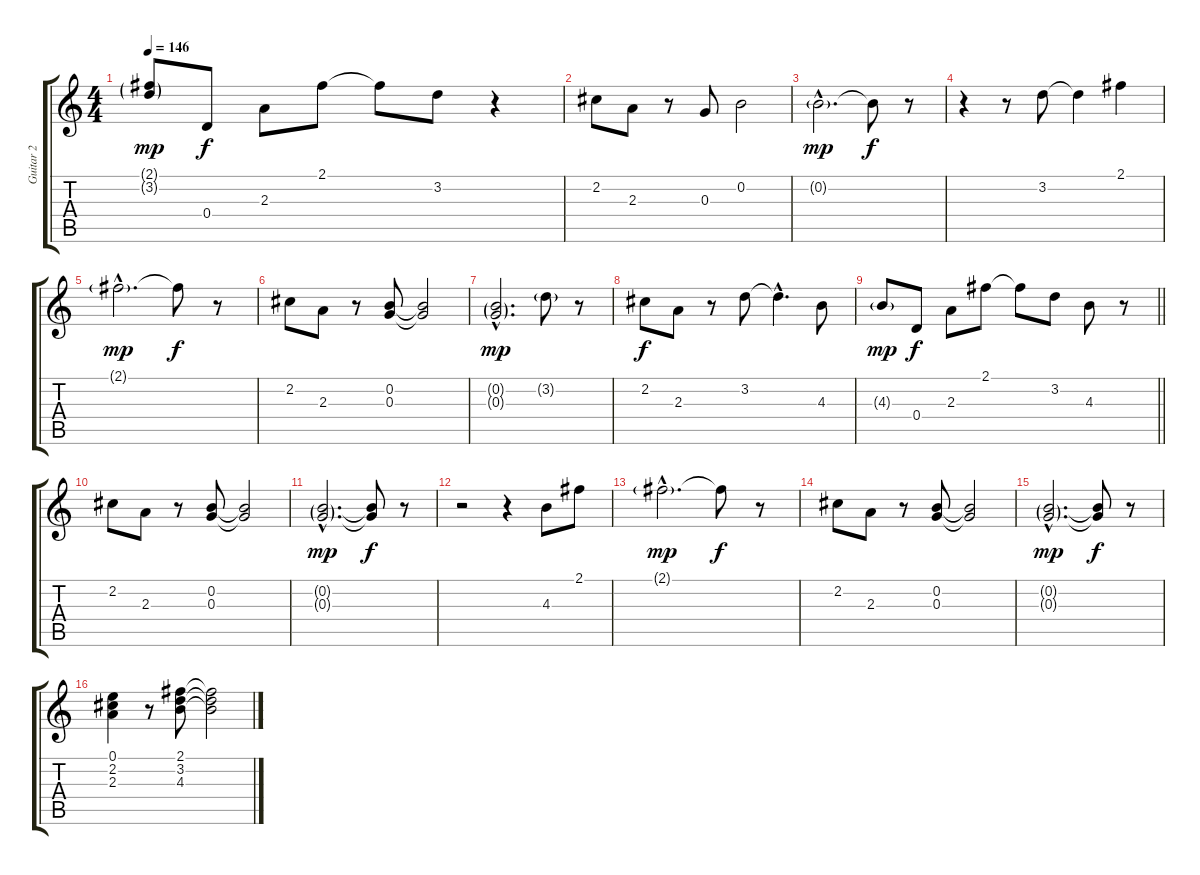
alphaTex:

\track ("Guitar 2" "Guitar 2") {instrument electricguitarclean}
\staff {score tabs}
\tuning (E4 B3 G3 D3 A2 E2) {hide}
\ts (4 4)
\tempo 146
\clef g2
\ks c
(2.1{g} 3.2{g}).8{dy mp} 0.4.8{dy f} 2.3.8 2.1.8 2.1{t}.8 3.2.8 r.4 |
2.2.8 2.3.8 r.8 0.3.8 0.2.2 |
0.2{g hac}.2{d dy mp} 0.2{t}.8{dy f} r.8 |
r.4 r.8 3.2.8 3.2{t}.4 2.1.4 |
2.1{g hac}.2{d dy mp} 2.1{t}.8{dy f} r.8 |
2.2.8 2.3.8 r.8 (0.2 0.3).8 (0.2{t} 0.3{t}).2 |
(0.2{g hac} 0.3{g hac}).2{d dy mp} 3.2{g}.8 r.8 |
2.2.8{dy f} 2.3.8 r.8 3.2.8 3.2{hac t}.4{d} 4.3.8 |
\barLineRight lightlight
4.3{g}.8{dy mp} 0.4.8{dy f} 2.3.8 2.1.8 2.1{t}.8 3.2.8 4.3.8 r.8 |
2.2.8 2.3.8 r.8 (0.2 0.3).8 (0.2{t} 0.3{t}).2 |
(0.2{g hac} 0.3{g hac}).2{d dy mp} (0.2{t} 0.3{t}).8{dy f} r.8 |
r.2 r.4 4.3.8 2.1.8 |
2.1{g hac}.2{d dy mp} 2.1{t}.8{dy f} r.8 |
2.2.8 2.3.8 r.8 (0.2 0.3).8 (0.2{t} 0.3{t}).2 |
(0.2{g hac} 0.3{g hac}).2{d dy mp} (0.2{t} 0.3{t}).8{dy f} r.8 |
(0.1 2.2 2.3).4 r.8 (2.1 3.2 4.3).8 (2.1{t} 3.2{t} 4.3{t}).2
